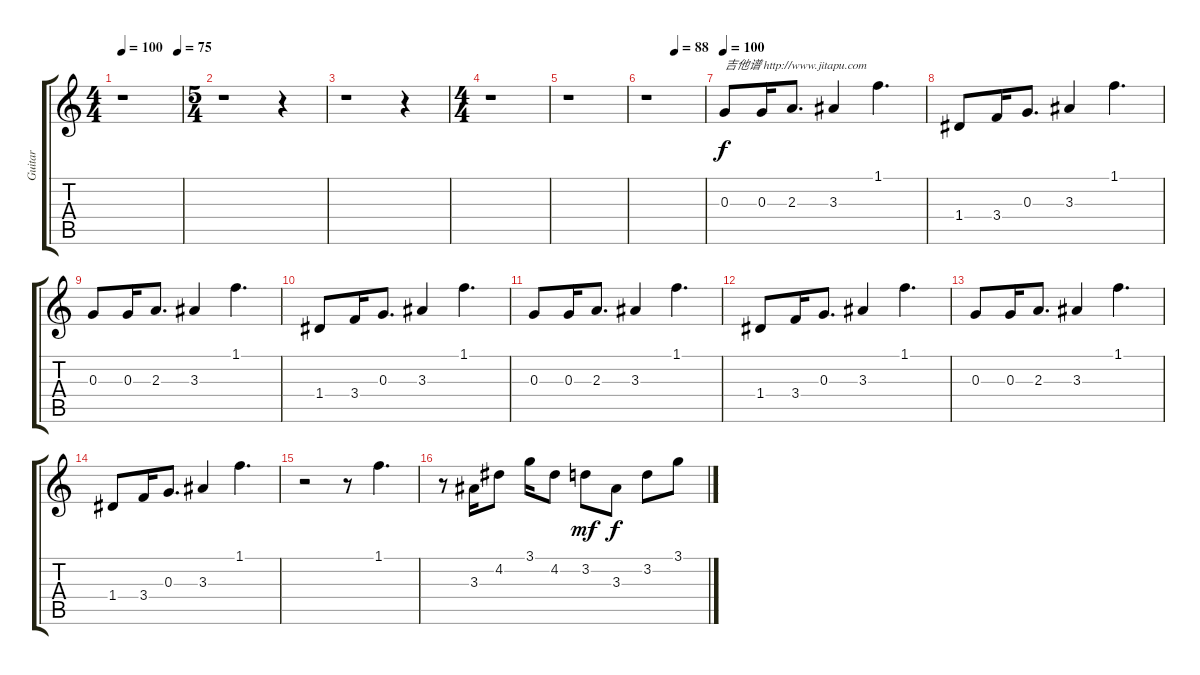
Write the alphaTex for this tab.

\track ("Guitar" "Guitar") {instrument acousticguitarsteel}
\staff {score tabs}
\tuning (E4 B3 G3 D3 A2 E2) {hide}
\ts (4 4)
\tempo 100
\tempo (75 0.9375)
\tempo 100
\clef g2
\ks c
r.1{dy f instrument acousticguitarsteel} |
\ts (5 4)
r.1 r.4 |
r.1 r.4 |
\ts (4 4)
r.1 |
r.1 |
\tempo (88 0.5)
r.1 |
\tempo 100
0.3.8{txt "吉他谱 http://www.jitapu.com"} 0.3.16 2.3.8{d} 3.3.4 1.1.4{d} |
1.4.8 3.4.16 0.3.8{d} 3.3.4 1.1.4{d} |
0.3.8 0.3.16 2.3.8{d} 3.3.4 1.1.4{d} |
1.4.8 3.4.16 0.3.8{d} 3.3.4 1.1.4{d} |
0.3.8 0.3.16 2.3.8{d} 3.3.4 1.1.4{d} |
1.4.8 3.4.16 0.3.8{d} 3.3.4 1.1.4{d} |
0.3.8 0.3.16 2.3.8{d} 3.3.4 1.1.4{d} |
1.4.8 3.4.16 0.3.8{d} 3.3.4 1.1.4{d} |
r.2 r.8 1.1.4{d} |
r.8 3.3.16 4.2.8 3.1.16 4.2.8 3.2.8{dy mf} 3.3.8{dy f} 3.2.8 3.1.8
